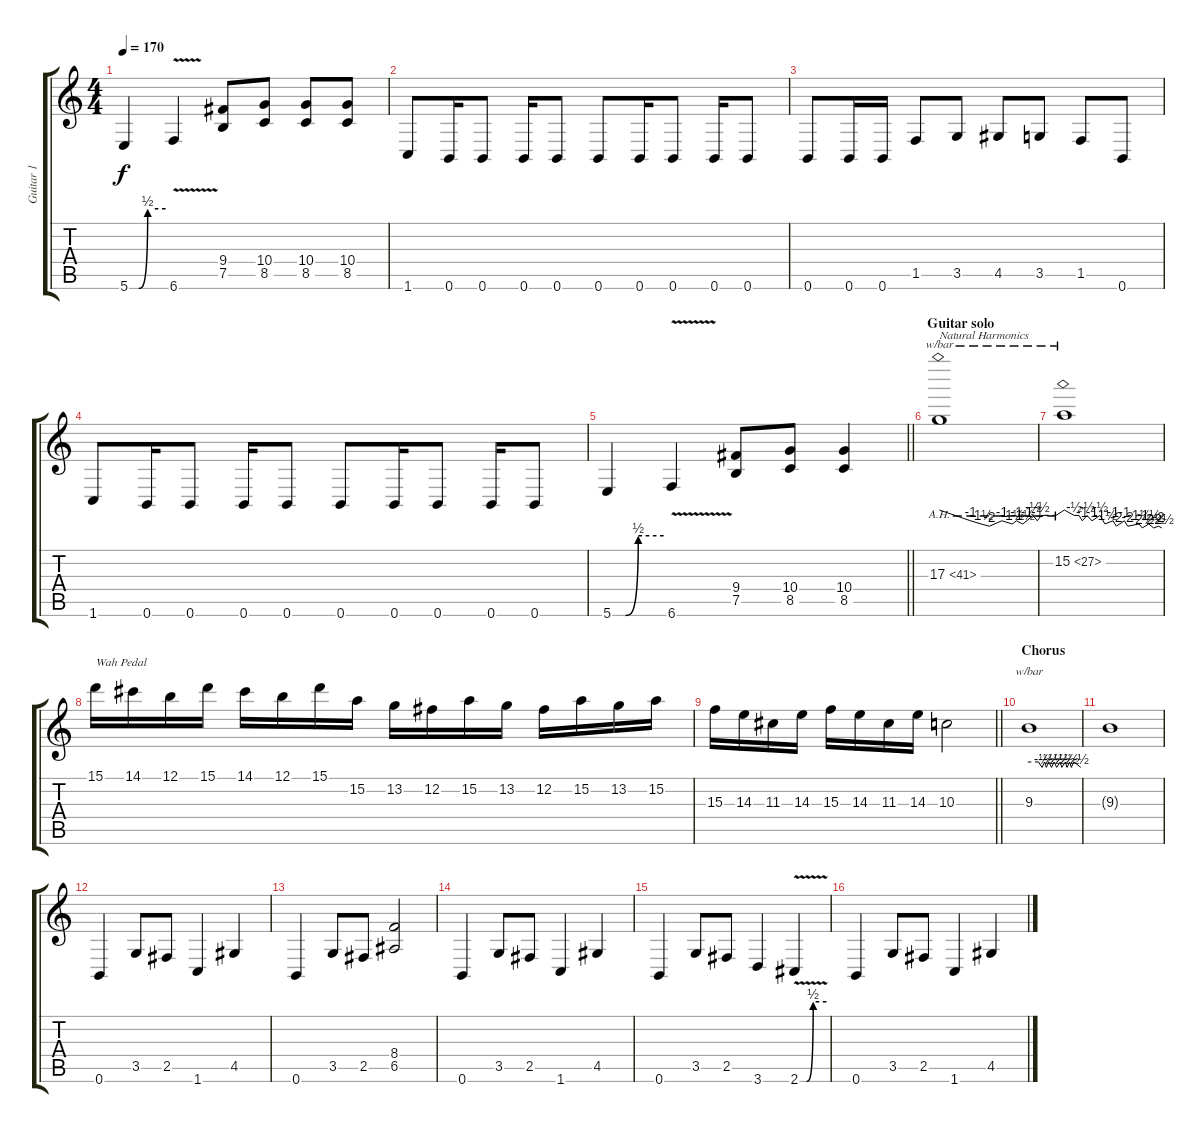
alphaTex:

\track ("Guitar 1" "Guitar 1") {instrument distortionguitar}
\staff {score tabs}
\tuning (B3 Gb3 D3 A2 E2 B1) {hide}
\ts (4 4)
\tempo 170
\clef g2
\ks c
5.6{be (custom 0 0 15 0 30 2 60 2)}.4{dy f} 6.6{v}.4 (9.4 7.5).8 (10.4 8.5).8 (10.4 8.5).8 (10.4 8.5).8 |
1.6.8 0.6.16 0.6.8 0.6.16 0.6.8 0.6.8 0.6.16 0.6.8 0.6.16 0.6.8 |
0.6.8 0.6.16 0.6.16 1.5.8 3.5.8 4.5.8 3.5.8 1.5.8 0.6.8 |
1.6.8 0.6.16 0.6.8 0.6.16 0.6.8 0.6.8 0.6.16 0.6.8 0.6.16 0.6.8 |
\barLineRight lightlight
5.6{be (custom 0 0 15 0 30 2 60 2)}.4 6.6{v}.4 (9.4 7.5).8 (10.4 8.5).8 (10.4 8.5).4 |
\section ("" "Guitar solo")
17.3{ah 24}.1{tbe (custom default 0 0 15 -4 20 -6 24 -8 30 -4 35 -6 37 -4 40 -6 42 -4 45 -2 47 -4 49 -2 52 -2 56 -2 60 0) txt "Natural Harmonics" balance 8} |
15.2{ah 12}.1{tbe (custom default 0 0 6 -2 9 -2 11 -4 14 -2 17 -4 22 -2 25 -6 30 -4 32 -8 37 -4 39 -8 46 -6 48 -10 52 -6 55 -10 58 -8 60 -10)} |
15.1.16{txt "Wah Pedal"} 14.1.16 12.1.16 15.1.16 14.1.16 12.1.16 15.1.16 15.2.16 13.2.16 12.2.16 15.2.16 13.2.16 12.2.16 15.2.16 13.2.16 15.2.16 |
\barLineRight lightlight
15.3.16 14.3.16 11.3.16 14.3.16 15.3.16 14.3.16 11.3.16 14.3.16 10.3.2 |
\section ("" "Chorus")
9.3.1{tbe (custom default 0 0 11 0 15 -2 18 0 20 -2 23 0 26 -2 29 0 32 -2 36 0 38 -2 42 0 44 -2 47 0 49 -2 52 0 60 -2)} |
9.3{t}.1 |
0.6.4{balance 6} 3.5.8 2.5.8 1.6.4 4.5.4 |
0.6.4 3.5.8 2.5.8 (8.4 6.5).2 |
0.6.4 3.5.8 2.5.8 1.6.4 4.5.4 |
0.6.4 3.5.8 2.5.8 3.6.4 2.6{be (custom 0 0 15 0 30 2 60 2) v}.4 |
0.6.4 3.5.8 2.5.8 1.6.4 4.5.4
